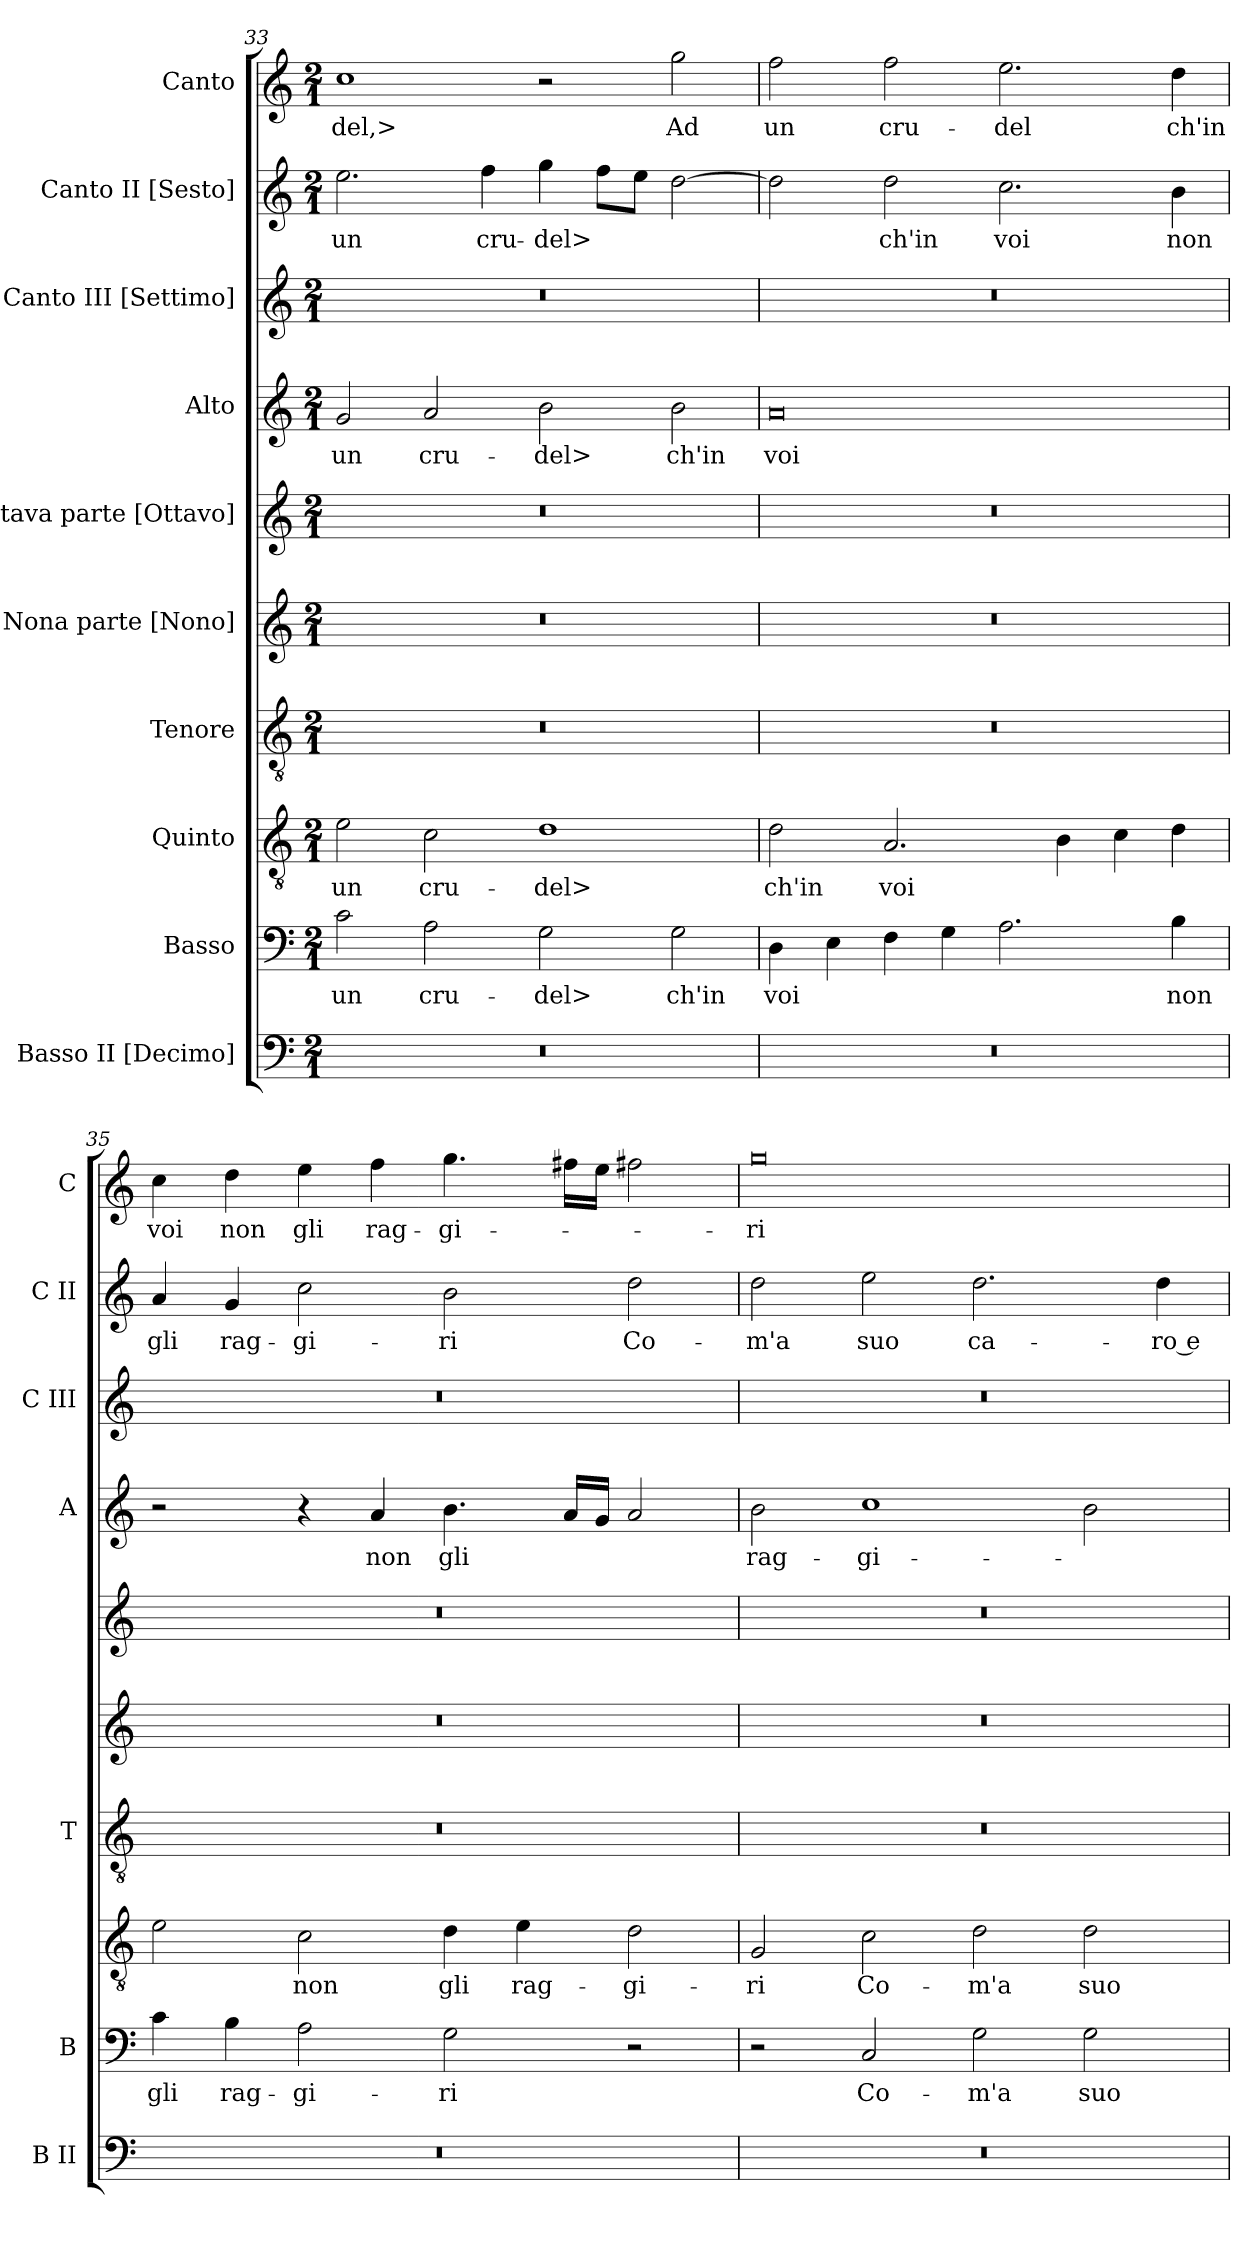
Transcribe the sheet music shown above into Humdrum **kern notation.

**kern	**kern	**text	**kern	**text	**kern	**kern	**kern	**kern	**text	**kern	**kern	**text	**kern	**text
*part10	*part9	*part9	*part8	*part8	*part7	*part6	*part5	*part4	*part4	*part3	*part2	*part2	*part1	*part1
*staff10	*staff9	*staff9	*staff8	*staff8	*staff7	*staff6	*staff5	*staff4	*staff4	*staff3	*staff2	*staff2	*staff1	*staff1
*I"Basso II [Decimo]	*I"Basso	*	*I"Quinto	*	*I"Tenore	*I"Nona parte [Nono]	*I"Ottava parte [Ottavo]	*I"Alto	*	*I"Canto III [Settimo]	*I"Canto II [Sesto]	*	*I"Canto	*
*I'B II	*I'B	*	*	*	*I'T	*	*	*I'A	*	*I'C III	*I'C II	*	*I'C	*
*clefF4	*clefF4	*	*clefGv2	*	*clefGv2	*clefG2	*clefG2	*clefG2	*	*clefG2	*clefG2	*	*clefG2	*
*k[]	*k[]	*	*k[]	*	*k[]	*k[]	*k[]	*k[]	*	*k[]	*k[]	*	*k[]	*
*C:	*C:	*	*C:	*	*C:	*C:	*C:	*C:	*	*C:	*C:	*	*C:	*
*M2/1	*M2/1	*	*M2/1	*	*M2/1	*M2/1	*M2/1	*M2/1	*	*M2/1	*M2/1	*	*M2/1	*
=33	=33	=33	=33	=33	=33	=33	=33	=33	=33	=33	=33	=33	=33	=33
0r	2c	un	2e	un	0r	0r	0r	2g	un	0r	2.ee	un	1cc	-del,>
.	2A	cru-	2c	cru-	.	.	.	2a	cru-	.	.	.	.	.
.	.	.	.	.	.	.	.	.	.	.	4ff	cru-	.	.
.	2G	-del>	1d	-del>	.	.	.	2b	-del>	.	4gg	-del>	2r	.
.	.	.	.	.	.	.	.	.	.	.	8ffL	.	.	.
.	.	.	.	.	.	.	.	.	.	.	8eeJ	.	.	.
.	2G	ch'in	.	.	.	.	.	2b	ch'in	.	[2dd	.	2gg	Ad
=34	=34	=34	=34	=34	=34	=34	=34	=34	=34	=34	=34	=34	=34	=34
0r	4D	voi	2d	ch'in	0r	0r	0r	0a	voi	0r	2dd]	.	2ff	un
.	4E	.	.	.	.	.	.	.	.	.	.	.	.	.
.	4F	.	2.A	voi	.	.	.	.	.	.	2dd	ch'in	2ff	cru-
.	4G	.	.	.	.	.	.	.	.	.	.	.	.	.
.	2.A	.	.	.	.	.	.	.	.	.	2.cc	voi	2.ee	-del
.	.	.	4B	.	.	.	.	.	.	.	.	.	.	.
.	.	.	4c	.	.	.	.	.	.	.	.	.	.	.
.	4B	non	4d	.	.	.	.	.	.	.	4b	non	4dd	ch'in
=35	=35	=35	=35	=35	=35	=35	=35	=35	=35	=35	=35	=35	=35	=35
0r	4c	gli	2e	.	0r	0r	0r	2r	.	0r	4a	gli	4cc	voi
.	4B	rag-	.	.	.	.	.	.	.	.	4g	rag-	4dd	non
.	2A	-gi-	2c	non	.	.	.	4r	.	.	2cc	-gi-	4ee	gli
.	.	.	.	.	.	.	.	4a	non	.	.	.	4ff	rag-
.	2G	-ri	4d	gli	.	.	.	4.b	gli	.	2b	-ri	4.gg	-gi-
.	.	.	4e	rag-	.	.	.	.	.	.	.	.	.	.
.	.	.	.	.	.	.	.	16aLL	.	.	.	.	16ff#XLL	.
.	.	.	.	.	.	.	.	16gJJ	.	.	.	.	16eeJJ	.
.	2r	.	2d	-gi-	.	.	.	2a	.	.	2dd	Co-	2ff#X	.
=36	=36	=36	=36	=36	=36	=36	=36	=36	=36	=36	=36	=36	=36	=36
0r	2r	.	2G	-ri	0r	0r	0r	2b	rag-	0r	2dd	-m'a	0gg	-ri
.	2C	Co-	2c	Co-	.	.	.	1cc	-gi-	.	2ee	suo	.	.
.	2G	-m'a	2d	-m'a	.	.	.	.	.	.	2.dd	ca-	.	.
.	2G	suo	2d	suo	.	.	.	2b	.	.	.	.	.	.
.	.	.	.	.	.	.	.	.	.	.	4dd	-ro e	.	.
=	=	=	=	=	=	=	=	=	=	=	=	=	=	=
*-	*-	*-	*-	*-	*-	*-	*-	*-	*-	*-	*-	*-	*-	*-
